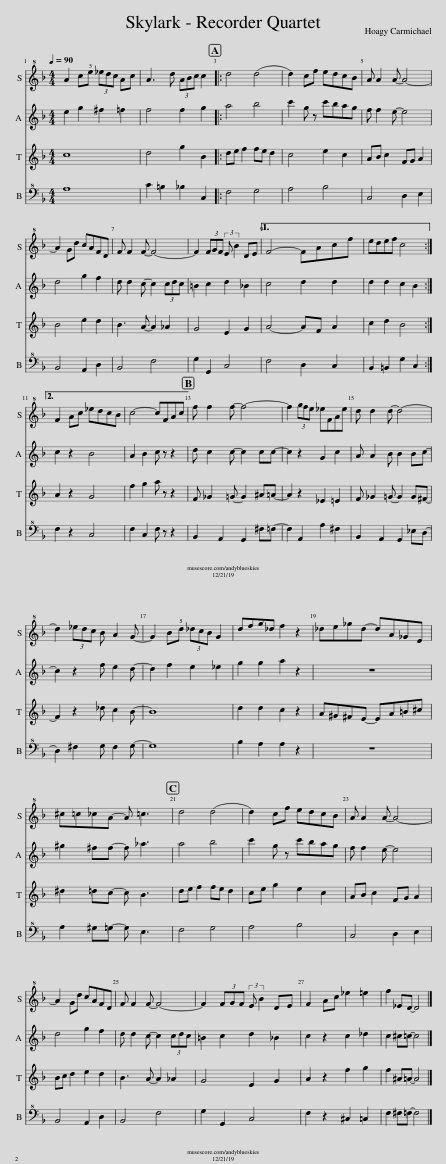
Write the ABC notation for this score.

X:1
%%score 1 2 3 4
L:1/8
Q:1/4=90
M:4/4
I:linebreak $
K:F
V:1 treble+8
V:2 treble
V:3 treble
V:4 bass+8
V:1
 A2 c!5!e (3_edc Ac | A3 d (3ABc c2 |: d4 (d4 | d2) cf edcB | A A2 A- A4- |$ %5
 A2 Gd cAFD | F F2 F- F4- | F2 (3FGF (3:2:2E B2 DE |1 F4- FAcf | edef c4 :|2$ %10
 F2 Ac _edcB | c4- cFAc || f f2 f- f4- | f2 (3gfe _eFAe | d d2 d- d4- |$ %15
 d2 (3_edc B A2 G- | G2 B!5!d (3_dcB G2 | dfg_d f2 z2 | _de_gd- dA_GE |$ ^c=c_cA- A =c3 | %20
 d4 (d4 | d2) cf edcB | A A2 A- A4- |$ A2 Gd cAFD | F F2 F- F4- | %25
 F2 (3FGF (3:2:2E B2 DE | F2 Ac _e2 =e2 | f2 _ED- D4 |] %28
V:2
 e2 g2 ^f2 =f2 | f4 f2 g2 |: a4 b4 | c'2 g z c'bag | f f2 e- e4 |$ %5
 d4 g2 f2 | d d2 c- c2 (3cdc | =B2 c2 d2 _B2 |1 c4 d2 d2 | d2 d2 c2 B2 :|2$ %10
 c2 z2 B4 | A2 B2 c z z2 || d c2 c- c2 cc- | c2 z2 G2 c2 | A A2 B B2 Bc- |$ %15
 c2 z2 f e2 d- | d2 f2 e2 _e2 | g2 g2 a2 z2 | z8 |$ ^g2 ^ff- f _a3 | %20
 a4 b4 | c'2 g z c'bag | f f2 e- e4 |$ d4 g2 f2 | d d2 c- c2 (3cdc | %25
 =B2 c2 d2 _B2 | c2 z2 c2 _d2 | c2 ^c=c- c4 |] %28
V:3
 c8 | d4 g2 B2 |: de f2 fe d2 | c4 e2 c2 | AB c2 FG A2 |$ %5
 B4 e2 d2 | B3 A- A2 _A2 | G4 E2 G2 |1 A4- AF A2 | c2 d2 B4 :|2$ %10
 A2 z2 G4 | f2 g2 a z z2 || F _G2 =G- G2 ^A=A- | A2 z2 _E2 =E2 | F _G2 =G- G2 G^F- |$ %15
 F2 z2 _d c2 B- | B8 | d2 d2 c2 z2 | A^G^FE- EA=B^c |$ ^d2 =dc- c B3 | %20
 de f2 fe d2 | ce g2 e2 c2 | AB c2 FG A2 |$ Bc d2 e2 d2 | B3 A- A2 _A2 | %25
 G4 E2 G2 | A2 z2 f2 g2 | f2 ^A=A- A4 |] %28
V:4
 A,8 | C2 =B,2 _B,2 C,2 |: F,4 G,4 | A,4 B,4 | C,4 D,2 E,2 |$ %5
 B,,4 A,,2 D,2 | B,,4 F,4 | G,2 G,,2 C,4 |1 F,4 D,2 C,2 | B,,2 =B,,2 G,2 C,2 :|2$ %10
 F,2 z2 C,4 | F,2 C,2 F, z z2 || B,,2 A,,2 G,,2 ^F,=F,- | F,2 A,,2 A,2 ^F,2 | B,,2 A,,2 G,,2 _E,D,- |$ %15
 D,2 ^F,2 G, F,2 G,- | G,8 | B,2 A,2 A,2 z2 | z8 |$ A,2 ^G,=G,- G, E,3 | %20
 F,4 G,4 | A,4 B,4 | C,4 D,2 E,2 |$ B,,4 A,,2 D,2 | B,,4 F,4 | %25
 G,2 G,,2 C,4 | F,2 z2 ^C,2 =C,2 | F,2 ^F,=F,- F,4 |] %28
